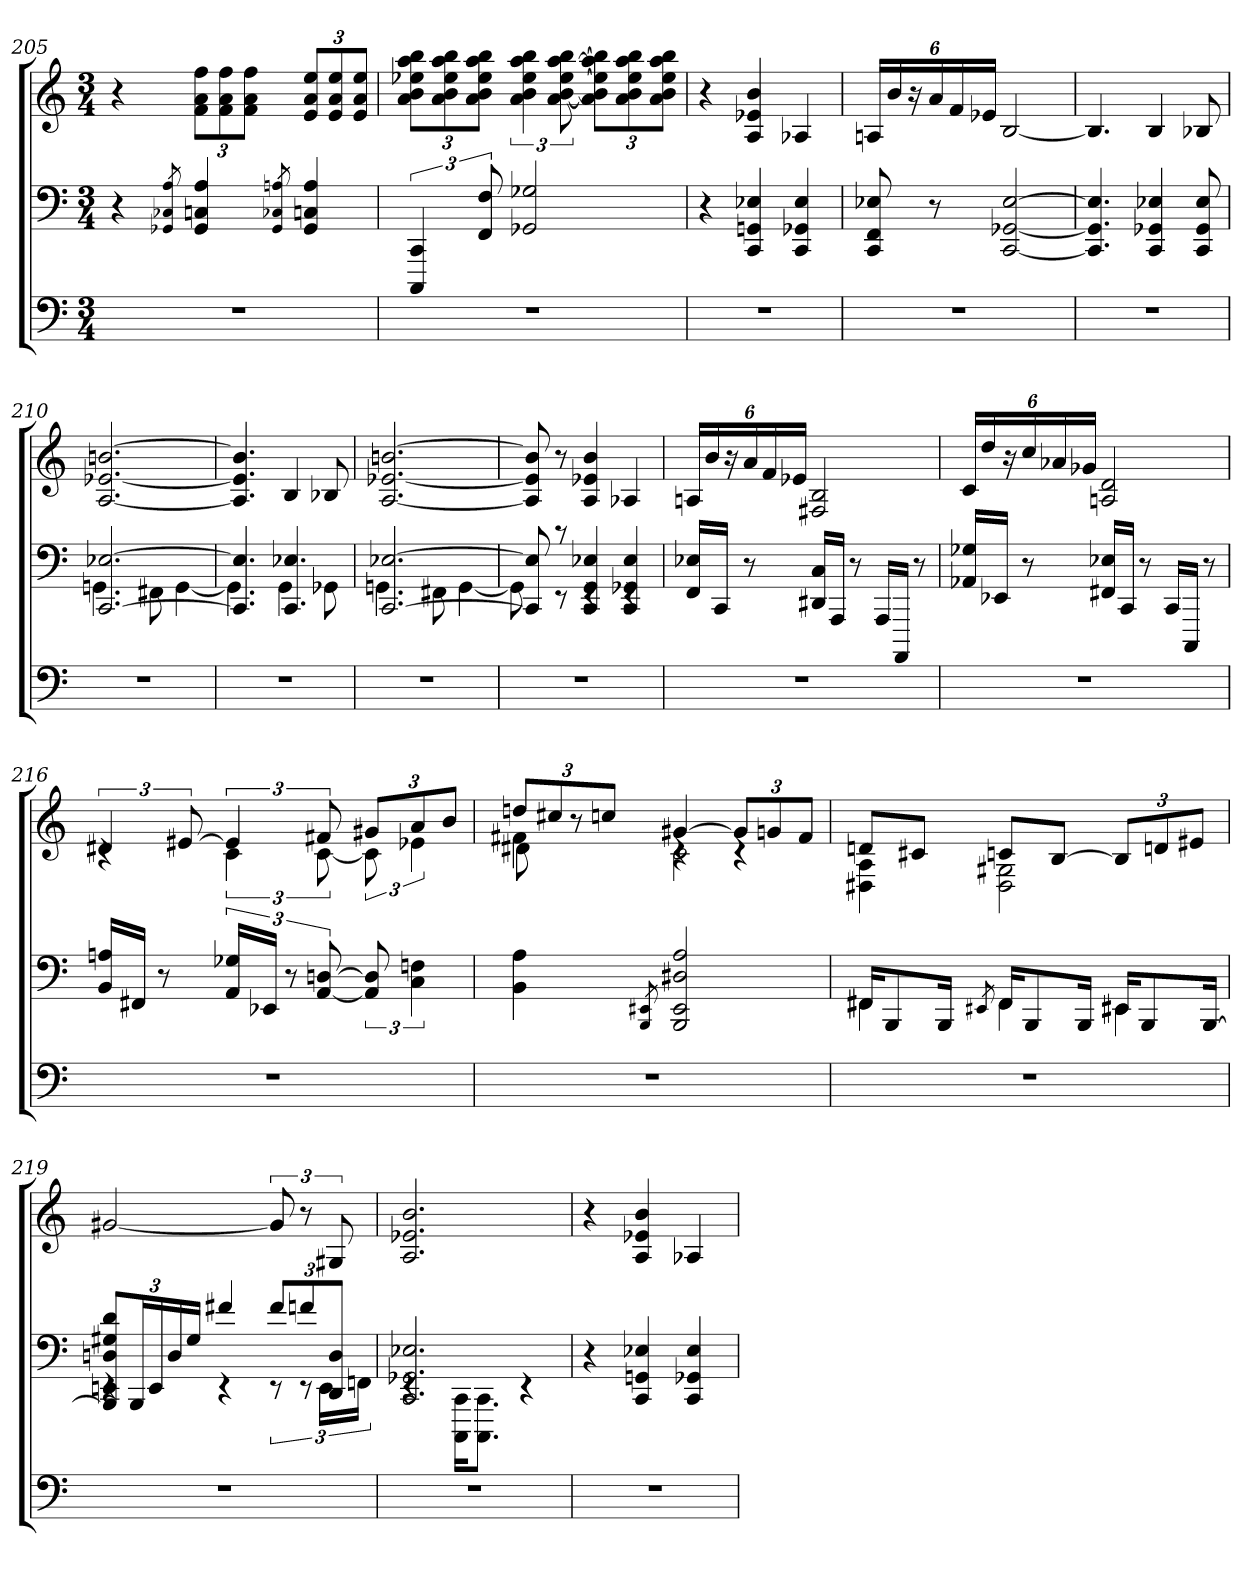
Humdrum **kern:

**kern	**kern	**kern
*part3	*part2	*part1
*staff3	*staff2	*staff1
*clefF4	*clefF4	*clefG2
*k[]	*k[]	*k[]
*M3/4	*M3/4	*M3/4
=205	=205	=205
2.r	4r	4r
.	8qGG-X/ 8qC-X/ 8qA/	.
.	4GG-] 4Cn 4A]	12f 12a 12ffL
.	.	12f 12a 12ff
.	.	12f 12a 12ffJ
.	8qGG-/ 8qC-X/ 8qAn/	.
.	4GG-] 4Cn 4A]	12e 12a 12eeL
.	.	12e 12a 12ee
.	.	12e 12a 12eeJ
=206	=206	=206
2.r	6CCC 6CC	12a 12b 12ee-X 12aa 12bbL
.	.	12a 12b 12ee- 12aa 12bb
.	12FF 12F	12a 12b 12ee- 12aa 12bbJ
.	2GG-X 2G-X	6a 6b 6ee- 6aa 6bb
.	.	[12a [12b [12ee- [12aa [12bb
.	.	12a] 12b] 12ee-] 12aa] 12bb]L
.	.	12a 12b 12ee- 12aa 12bb
.	.	12a 12b 12ee- 12aa 12bbJ
=207	=207	=207
2.r	4r	4r
.	4CC 4GGn 4E-X	4A 4e-X 4b
.	4CC 4GG-X 4E-	4A-X
=208	=208	=208
2.r	8CC 8FF 8E-X	24AnLL
.	.	24b
.	.	24r
.	8r	24a
.	.	24f
.	.	24e-XJJ
.	[2CC [2GG-X [2E-	[2B
=209	=209	=209
2.r	4.CC] 4.GG-] 4.E-]	4.B]
.	4CC 4GG-X 4E-X	4B
.	8CC 8GG- 8E-	8B-X
=210	=210	=210
*	*^	*
2.r	[2.CC [2.E-X	4.GGn	[2.A [2.e-X [2.bn
.	.	8FF#X	.
.	.	[4GG	.
=211	=211	=211	=211
2.r	4.CC] 4.E-]	4.GG]	4.A] 4.e-] 4.b]
.	4.CC 4.E-X	4GG	4B
.	.	8GG-X	8B-X
=212	=212	=212	=212
2.r	[2.CC [2.E-X	4.GGn	[2.A [2.e-X [2.bn
.	.	8FF#X	.
.	.	[4GG	.
=213	=213	=213	=213
2.r	8CC] 8E-]	8GG]	8A] 8e-] 8b]
.	8rc	8rEE	8r
.	4CC 4GG 4E-X	4rEE	4A 4e-X 4b
.	4CC 4GG-X 4E-	4rEE	4A-X
*	*v	*v	*
=214	=214	=214
2.r	16FF 16E-XLL	24AnLL
.	.	24b
.	16CCJJ	.
.	.	24r
.	8r	24a
.	.	24f
.	.	24e-XJJ
.	16DD#X 16CLL	2F#X 2B
.	16AAAJJ	.
.	8r	.
.	16AAALL	.
.	16AAAAJJ	.
.	8r	.
=215	=215	=215
2.r	16AA-X 16G-XLL	24cLL
.	.	24dd
.	16EE-XJJ	.
.	.	24r
.	8r	24cc
.	.	24a-X
.	.	24g-XJJ
.	16FF#X 16E-XLL	2An 2d
.	16CCJJ	.
.	8r	.
.	16CCLL	.
.	16CCCJJ	.
.	8r	.
=216	=216	=216
*	*	*^
2.r	16BB 16AnLL	6d#X	4rc
.	16FF#XJJ	.	.
.	8r	.	.
.	.	[12e#X	.
.	24AA 24G-XLL	6e#]	6c
.	24EE-XJJ	.	.
.	12r	.	.
.	[12AA [12Dn	12f#X	[12c
.	12AA] 12D]	12g#XL	12c]
.	6C 6Fn	12a	6e-X
.	.	12bJ	.
=217	=217	=217	=217
*	*	*	*^
2.r	4BB 4A	12ddnL	4f#X	8d#X\
.	.	12cc#X	.	.
.	.	.	.	8r
.	.	12ccnJ	.	.
.	8qBBB/ 8qEE#X/	.	.	.
.	2BBB] 2EE#] 2D#X 2A	[4g#X	4rc	2c\
.	.	12g#L]	4rc	.
.	.	12gn	.	.
.	.	12f#J	.	.
*	*	*	*v	*v
=218	=218	=218	=218
*	*^	*	*
2.r	16FF#XKL	4FF#X	8dnL	4D#X 4A
.	8BBB	.	.	.
.	.	.	8c#XJ	.
.	16BBBJk	.	.	.
.	8qEE#X/	.	.	.
.	16FF#KL	4FF#	8cnL	2D# 2G#X
.	8BBB	.	.	.
.	.	.	[8BJ	.
.	16BBBJk	.	.	.
.	16EE#XKL	4EE#X	12BL]	.
.	8BBB	.	.	.
.	.	.	12dn	.
.	.	.	12e#XJ	.
.	[16BBBJk	.	.	.
*	*	*	*v	*v
=219	=219	=219	=219
2.r	12BBB] 12EEn 12Dn 12G#X 12dL	4rEE	[2g#X
.	24BBBL	.	.
.	24EE	.	.
.	24D	.	.
.	24G#JJ	.	.
.	4f#X	4rEE	.
.	12f#L	12rEE	12g#]
.	12fn	12rEE	12r
.	12DD 12DJ	24EELL	12G#X
.	.	24FFnJJ	.
=220	=220	=220	=220
2.r	2.CC 2.GG-X 2.E-X	4rEE	2.A 2.e-X 2.b
.	.	16CCC 16CCKL	.
.	.	8.CCC 8.CCJ	.
.	.	4rEE	.
*	*v	*v	*
=221	=221	=221
2.r	4r	4r
.	4CC 4GGn 4E-X	4A 4e-X 4b
.	4CC 4GG-X 4E-	4A-X
=	=	=
*-	*-	*-
